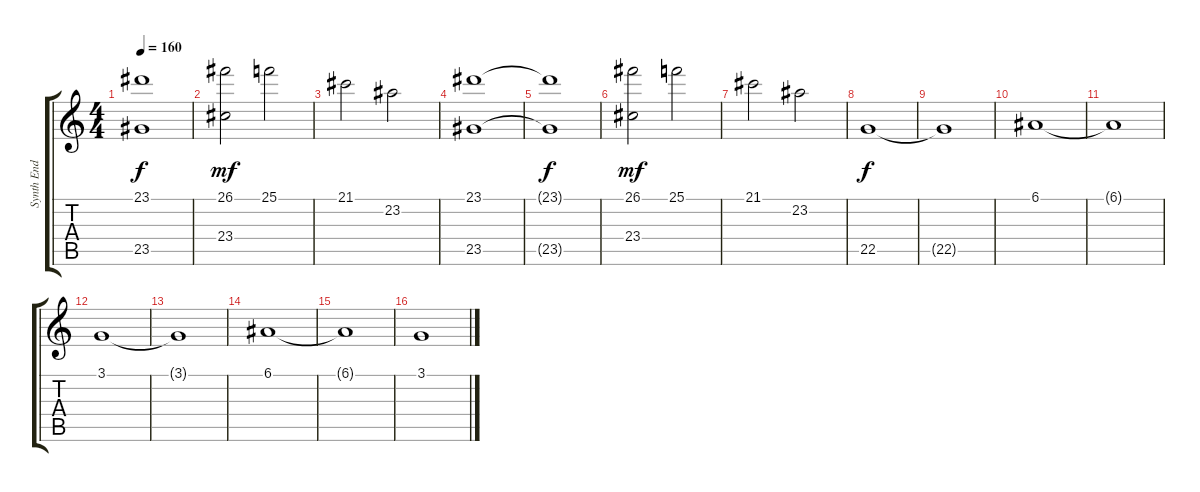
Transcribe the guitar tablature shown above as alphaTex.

\track ("Synth End" "Synth End") {instrument pad7halo}
\staff {score tabs}
\tuning (E4 B3 G3 D3 A2 E2) {hide}
\ts (4 4)
\tempo 160
\clef g2
\ks c
(23.1{t} 23.5{t}).1{dy f} |
(26.1 23.4).2{dy mf} 25.1.2 |
21.1.2 23.2.2 |
(23.1 23.5).1 |
(23.1{t} 23.5{t}).1{dy f} |
(26.1 23.4).2{dy mf} 25.1.2 |
21.1.2 23.2.2 |
22.5.1{dy f} |
22.5{t}.1 |
6.1.1 |
6.1{t}.1 |
3.1.1 |
3.1{t}.1 |
6.1.1 |
6.1{t}.1 |
3.1.1
